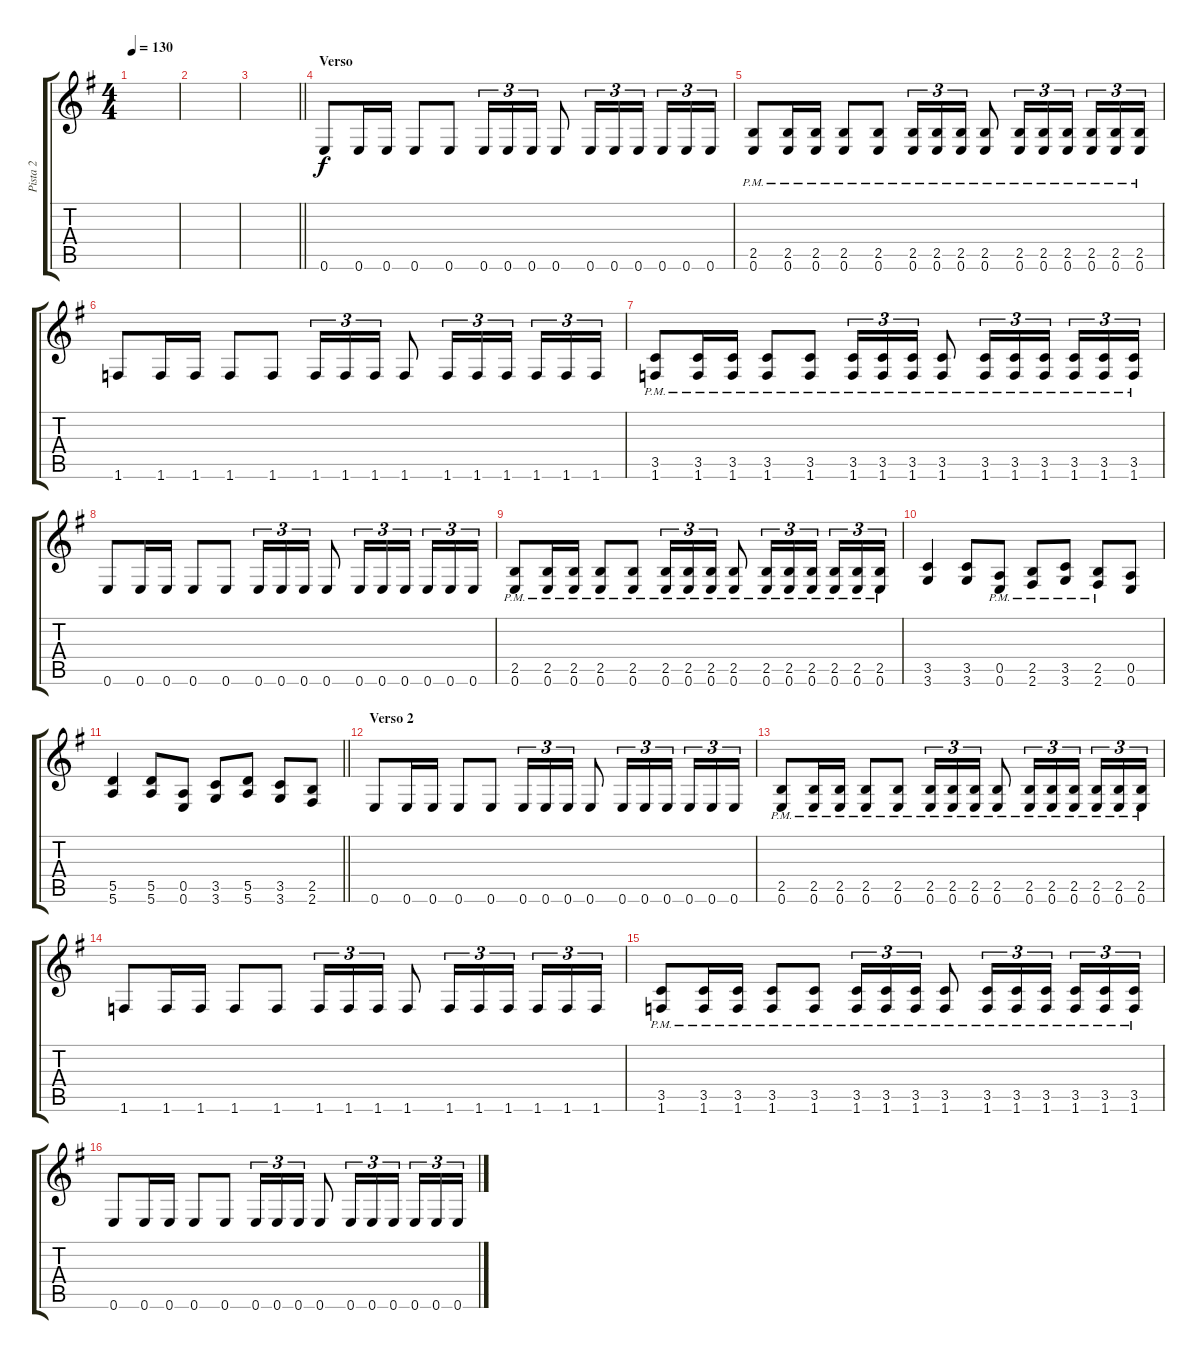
\track ("Pista 2" "Pista 2") {instrument distortionguitar}
\staff {score tabs}
\tuning (E4 B3 G3 D3 A2 E2) {hide}
\ts (4 4)
\tempo 130
\clef g2
\ks g
|
|
\barLineRight lightlight
|
\section ("" "Verso")
0.6.8 0.6.16 0.6.16 0.6.8 0.6.8 0.6.16{tu (3 2)} 0.6.16{tu (3 2)} 0.6.16{tu (3 2)} 0.6.8 0.6.16{tu (3 2)} 0.6.16{tu (3 2)} 0.6.16{tu (3 2) beam splitsecondary} 0.6.16{tu (3 2)} 0.6.16{tu (3 2)} 0.6.16{tu (3 2)} |
(2.5{pm} 0.6{pm}).8 (2.5{pm} 0.6{pm}).16 (2.5{pm} 0.6{pm}).16 (2.5{pm} 0.6{pm}).8 (2.5{pm} 0.6{pm}).8 (2.5{pm} 0.6{pm}).16{tu (3 2)} (2.5{pm} 0.6{pm}).16{tu (3 2)} (2.5{pm} 0.6{pm}).16{tu (3 2)} (2.5{pm} 0.6{pm}).8 (2.5{pm} 0.6{pm}).16{tu (3 2)} (2.5{pm} 0.6{pm}).16{tu (3 2)} (2.5{pm} 0.6{pm}).16{tu (3 2) beam splitsecondary} (2.5{pm} 0.6{pm}).16{tu (3 2)} (2.5{pm} 0.6{pm}).16{tu (3 2)} (2.5{pm} 0.6{pm}).16{tu (3 2)} |
1.6.8 1.6.16 1.6.16 1.6.8 1.6.8 1.6.16{tu (3 2)} 1.6.16{tu (3 2)} 1.6.16{tu (3 2)} 1.6.8 1.6.16{tu (3 2)} 1.6.16{tu (3 2)} 1.6.16{tu (3 2) beam splitsecondary} 1.6.16{tu (3 2)} 1.6.16{tu (3 2)} 1.6.16{tu (3 2)} |
(3.5{pm} 1.6{pm}).8 (3.5{pm} 1.6{pm}).16 (3.5{pm} 1.6{pm}).16 (3.5{pm} 1.6{pm}).8 (3.5{pm} 1.6{pm}).8 (3.5{pm} 1.6{pm}).16{tu (3 2)} (3.5{pm} 1.6{pm}).16{tu (3 2)} (3.5{pm} 1.6{pm}).16{tu (3 2)} (3.5{pm} 1.6{pm}).8 (3.5{pm} 1.6{pm}).16{tu (3 2)} (3.5{pm} 1.6{pm}).16{tu (3 2)} (3.5{pm} 1.6{pm}).16{tu (3 2) beam splitsecondary} (3.5{pm} 1.6{pm}).16{tu (3 2)} (3.5{pm} 1.6{pm}).16{tu (3 2)} (3.5{pm} 1.6{pm}).16{tu (3 2)} |
0.6.8 0.6.16 0.6.16 0.6.8 0.6.8 0.6.16{tu (3 2)} 0.6.16{tu (3 2)} 0.6.16{tu (3 2)} 0.6.8 0.6.16{tu (3 2)} 0.6.16{tu (3 2)} 0.6.16{tu (3 2) beam splitsecondary} 0.6.16{tu (3 2)} 0.6.16{tu (3 2)} 0.6.16{tu (3 2)} |
(2.5{pm} 0.6{pm}).8 (2.5{pm} 0.6{pm}).16 (2.5{pm} 0.6{pm}).16 (2.5{pm} 0.6{pm}).8 (2.5{pm} 0.6{pm}).8 (2.5{pm} 0.6{pm}).16{tu (3 2)} (2.5{pm} 0.6{pm}).16{tu (3 2)} (2.5{pm} 0.6{pm}).16{tu (3 2)} (2.5{pm} 0.6{pm}).8 (2.5{pm} 0.6{pm}).16{tu (3 2)} (2.5{pm} 0.6{pm}).16{tu (3 2)} (2.5{pm} 0.6{pm}).16{tu (3 2) beam splitsecondary} (2.5{pm} 0.6{pm}).16{tu (3 2)} (2.5{pm} 0.6{pm}).16{tu (3 2)} (2.5{pm} 0.6{pm}).16{tu (3 2)} |
(3.5 3.6).4 (3.5 3.6).8 (0.5{pm} 0.6).8 (2.5{pm} 2.6).8 (3.5{pm} 3.6).8 (2.5{pm} 2.6).8 (0.5 0.6).8 |
\barLineRight lightlight
(5.5 5.6).4 (5.5 5.6).8 (0.5 0.6).8 (3.5 3.6).8 (5.5 5.6).8 (3.5 3.6).8 (2.5 2.6).8 |
\section ("" "Verso 2")
0.6.8 0.6.16 0.6.16 0.6.8 0.6.8 0.6.16{tu (3 2)} 0.6.16{tu (3 2)} 0.6.16{tu (3 2)} 0.6.8 0.6.16{tu (3 2)} 0.6.16{tu (3 2)} 0.6.16{tu (3 2) beam splitsecondary} 0.6.16{tu (3 2)} 0.6.16{tu (3 2)} 0.6.16{tu (3 2)} |
(2.5{pm} 0.6{pm}).8 (2.5{pm} 0.6{pm}).16 (2.5{pm} 0.6{pm}).16 (2.5{pm} 0.6{pm}).8 (2.5{pm} 0.6{pm}).8 (2.5{pm} 0.6{pm}).16{tu (3 2)} (2.5{pm} 0.6{pm}).16{tu (3 2)} (2.5{pm} 0.6{pm}).16{tu (3 2)} (2.5{pm} 0.6{pm}).8 (2.5{pm} 0.6{pm}).16{tu (3 2)} (2.5{pm} 0.6{pm}).16{tu (3 2)} (2.5{pm} 0.6{pm}).16{tu (3 2) beam splitsecondary} (2.5{pm} 0.6{pm}).16{tu (3 2)} (2.5{pm} 0.6{pm}).16{tu (3 2)} (2.5{pm} 0.6{pm}).16{tu (3 2)} |
1.6.8 1.6.16 1.6.16 1.6.8 1.6.8 1.6.16{tu (3 2)} 1.6.16{tu (3 2)} 1.6.16{tu (3 2)} 1.6.8 1.6.16{tu (3 2)} 1.6.16{tu (3 2)} 1.6.16{tu (3 2) beam splitsecondary} 1.6.16{tu (3 2)} 1.6.16{tu (3 2)} 1.6.16{tu (3 2)} |
(3.5{pm} 1.6{pm}).8 (3.5{pm} 1.6{pm}).16 (3.5{pm} 1.6{pm}).16 (3.5{pm} 1.6{pm}).8 (3.5{pm} 1.6{pm}).8 (3.5{pm} 1.6{pm}).16{tu (3 2)} (3.5{pm} 1.6{pm}).16{tu (3 2)} (3.5{pm} 1.6{pm}).16{tu (3 2)} (3.5{pm} 1.6{pm}).8 (3.5{pm} 1.6{pm}).16{tu (3 2)} (3.5{pm} 1.6{pm}).16{tu (3 2)} (3.5{pm} 1.6{pm}).16{tu (3 2) beam splitsecondary} (3.5{pm} 1.6{pm}).16{tu (3 2)} (3.5{pm} 1.6{pm}).16{tu (3 2)} (3.5{pm} 1.6{pm}).16{tu (3 2)} |
0.6.8 0.6.16 0.6.16 0.6.8 0.6.8 0.6.16{tu (3 2)} 0.6.16{tu (3 2)} 0.6.16{tu (3 2)} 0.6.8 0.6.16{tu (3 2)} 0.6.16{tu (3 2)} 0.6.16{tu (3 2) beam splitsecondary} 0.6.16{tu (3 2)} 0.6.16{tu (3 2)} 0.6.16{tu (3 2)}
